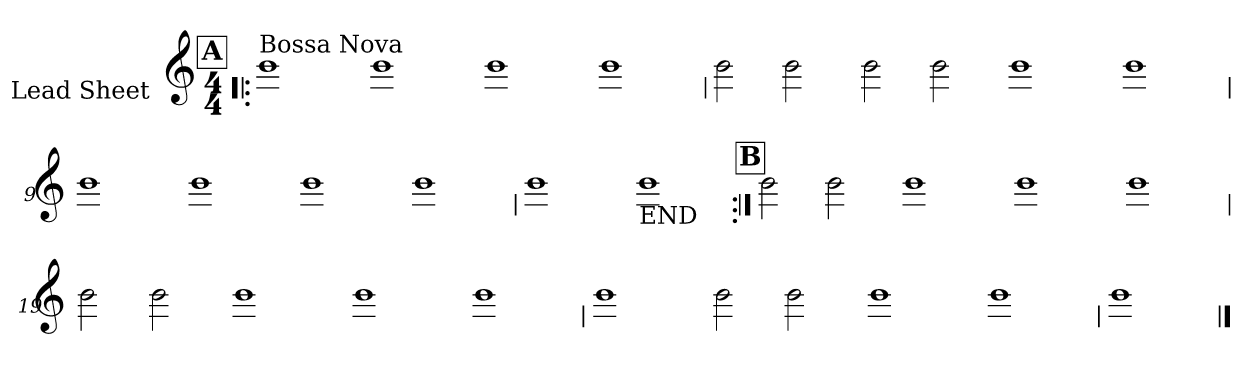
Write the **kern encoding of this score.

**kern
*part1
*staff1
*I"Lead Sheet
*stria0
*clefG2
*k[]
*C:
*M4/4
!!LO:REH:place=s1:a:t=A
=1!|:
!LO:TX:a:t=Bossa Nova
1b
=2-
1b
=3-
1b
=4-
1b
!!LO:LB:g=z
=5
2b
2b
=6-
2b
2b
=7-
1b
=8-
1b
!!LO:LB:g=z
=9
1b
=10-
1b
=11-
1b
=12-
1b
!!LO:LB:g=z
=13
1b
=14-
!LO:TX:b:t=END
1b
!!LO:LB:g=z
!!LO:REH:place=s1:a:t=B
=15:|!
2b
2b
=16-
1b
=17-
1b
=18-
1b
!!LO:LB:g=z
=19
2b
2b
=20-
1b
=21-
1b
=22-
1b
!!LO:LB:g=z
=23
1b
=24-
2b
2b
=25-
1b
=26-
1b
!!LO:LB:g=z
=27
1b
==
*-
